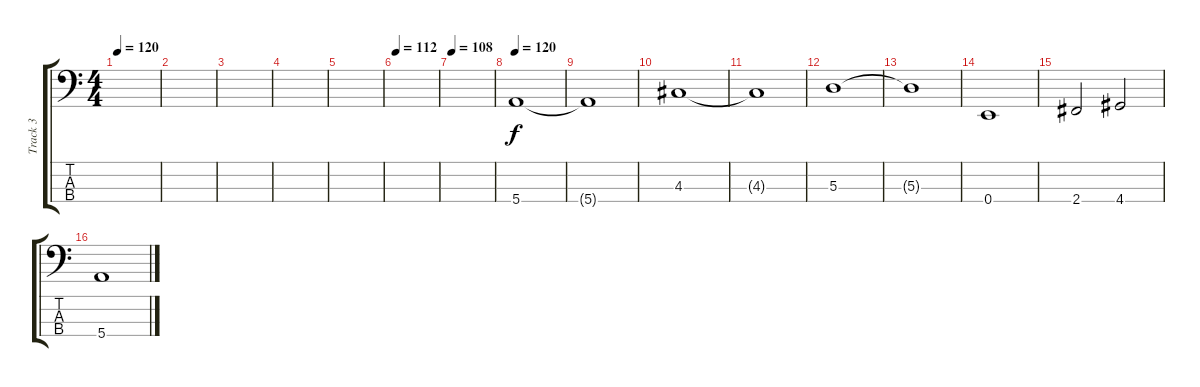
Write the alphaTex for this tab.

\track ("Track 3" "Track 3") {instrument electricbassfinger}
\staff {score tabs}
\tuning (G2 D2 A1 E1) {hide}
\ts (4 4)
\tempo 120
\clef f4
\ks c
|
|
|
|
|
\tempo 112
|
\tempo 108
|
\tempo 120
5.4.1 |
5.4{t}.1 |
4.3.1 |
4.3{t}.1 |
5.3.1 |
5.3{t}.1 |
0.4.1 |
2.4.2 4.4.2 |
5.4.1
